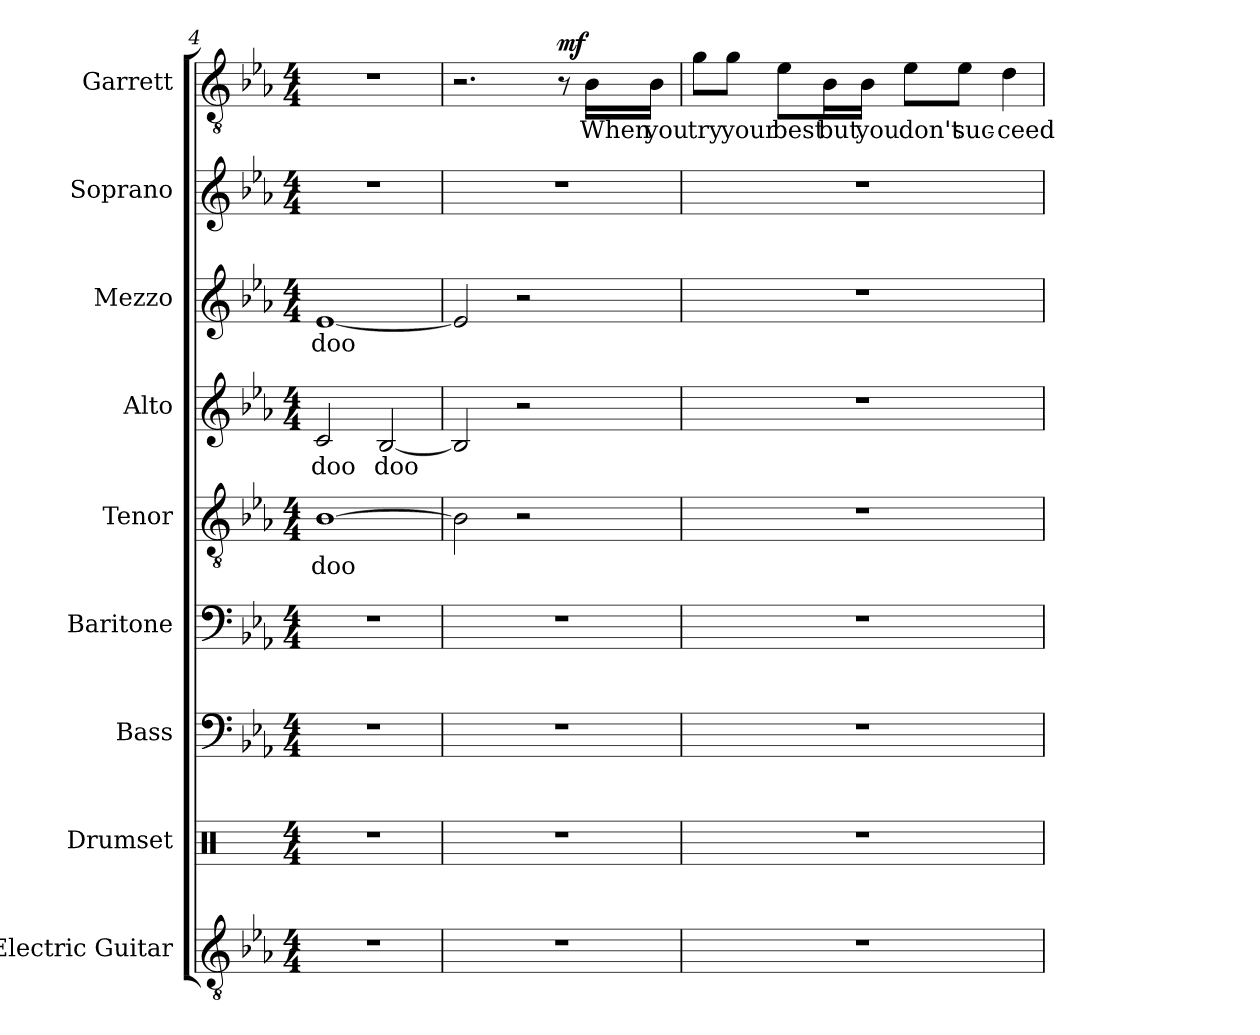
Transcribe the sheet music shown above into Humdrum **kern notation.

**kern	**kern	**kern	**kern	**kern	**text	**kern	**text	**kern	**text	**kern	**kern	**text	**dynam
*part9	*part8	*part7	*part6	*part5	*part5	*part4	*part4	*part3	*part3	*part2	*part1	*part1	*part1
*staff9	*staff8	*staff7	*staff6	*staff5	*staff5	*staff4	*staff4	*staff3	*staff3	*staff2	*staff1	*staff1	*staff1
*I"Electric Guitar	*I"Drumset	*I"Bass	*I"Baritone	*I"Tenor	*	*I"Alto	*	*I"Mezzo	*	*I"Soprano	*I"Garrett	*	*
*I'El. Guit.	*	*I'Bass	*I'Bari	*I'Ten	*	*I'Alt	*	*I'Mez	*	*I'Sop	*I'G	*	*
*clefGv2	*clefX	*clefF4	*clefF4	*clefGv2	*	*clefG2	*	*clefG2	*	*clefG2	*clefGv2	*	*
*k[b-e-a-]	*k[]	*k[b-e-a-]	*k[b-e-a-]	*k[b-e-a-]	*	*k[b-e-a-]	*	*k[b-e-a-]	*	*k[b-e-a-]	*k[b-e-a-]	*	*
*M4/4	*M4/4	*M4/4	*M4/4	*M4/4	*	*M4/4	*	*M4/4	*	*M4/4	*M4/4	*	*
=4	=4	=4	=4	=4	=4	=4	=4	=4	=4	=4	=4	=4	=4
!	!	!	!	!	!LO:LY:b	!	!LO:LY:b	!	!LO:LY:b	!	!	!	!
1r	1r	1r	1r	[1B-	doo	2c/	doo	[1e-	doo	1r	1r	.	.
!	!	!	!	!	!	!	!LO:LY:b	!	!	!	!	!	!
.	.	.	.	.	.	[2B-/	doo	.	.	.	.	.	.
=5	=5	=5	=5	=5	=5	=5	=5	=5	=5	=5	=5	=5	=5
1r	1r	1r	1r	2B-\]	.	2B-/]	.	2e-/]	.	1r	2.r	.	.
.	.	.	.	2r	.	2r	.	2r	.	.	.	.	.
!	!	!	!	!	!	!	!	!	!	!	!	!	!LO:DY:b
.	.	.	.	.	.	.	.	.	.	.	8r	.	mf
!	!	!	!	!	!	!	!	!	!	!	!	!LO:LY:b	!
.	.	.	.	.	.	.	.	.	.	.	16B-\LL	When	.
!	!	!	!	!	!	!	!	!	!	!	!	!LO:LY:b	!
.	.	.	.	.	.	.	.	.	.	.	16B-\JJ	you	.
=6	=6	=6	=6	=6	=6	=6	=6	=6	=6	=6	=6	=6	=6
!	!	!	!	!	!	!	!	!	!	!	!	!LO:LY:b	!
1r	1r	1r	1r	1r	.	1r	.	1r	.	1r	8g\L	try	.
!	!	!	!	!	!	!	!	!	!	!	!	!LO:LY:b	!
.	.	.	.	.	.	.	.	.	.	.	8g\J	your	.
!	!	!	!	!	!	!	!	!	!	!	!	!LO:LY:b	!
.	.	.	.	.	.	.	.	.	.	.	8e-\L	best	.
!	!	!	!	!	!	!	!	!	!	!	!	!LO:LY:b	!
.	.	.	.	.	.	.	.	.	.	.	16B-\L	but	.
!	!	!	!	!	!	!	!	!	!	!	!	!LO:LY:b	!
.	.	.	.	.	.	.	.	.	.	.	16B-\JJ	you	.
!	!	!	!	!	!	!	!	!	!	!	!	!LO:LY:b	!
.	.	.	.	.	.	.	.	.	.	.	8e-\L	don't	.
!	!	!	!	!	!	!	!	!	!	!	!	!LO:LY:b	!
.	.	.	.	.	.	.	.	.	.	.	8e-\J	suc-	.
!	!	!	!	!	!	!	!	!	!	!	!	!LO:LY:b	!
.	.	.	.	.	.	.	.	.	.	.	4d\	-ceed	.
=	=	=	=	=	=	=	=	=	=	=	=	=	=
*-	*-	*-	*-	*-	*-	*-	*-	*-	*-	*-	*-	*-	*-
